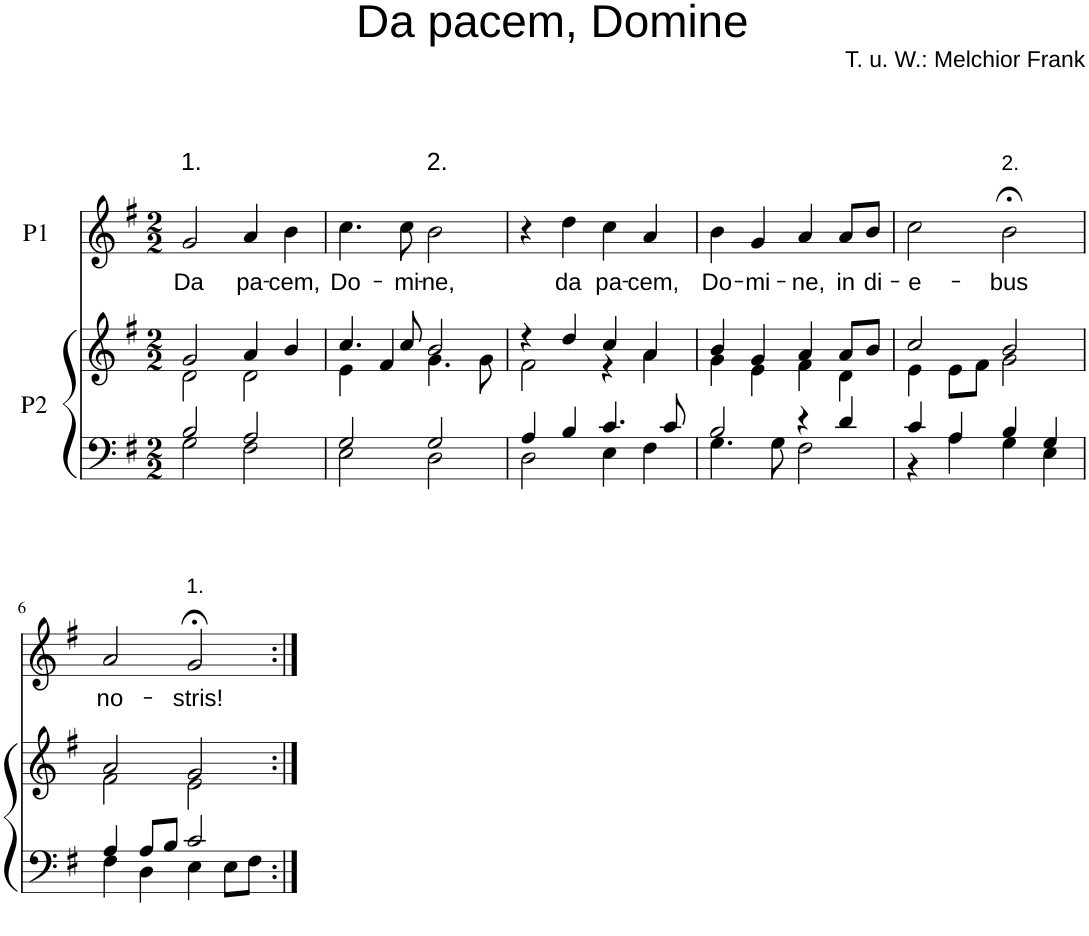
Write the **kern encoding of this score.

**kern	**kern	**kern	**text
*part2	*part2	*part1	*part1
*staff3	*staff2	*staff1	*staff1
*I"P2	*	*I"P1	*
*clefF4	*clefG2	*clefG2	*
*k[f#]	*k[f#]	*k[f#]	*
*G:	*G:	*G:	*
*M2/2	*M2/2	*M2/2	*
=1	=1	=1	=1
*^	*^	*	*
!	!	!	!	!LO:TX:a:t=1.	!
!	!	!	!	!	!LO:LY:b
2B/	2G\	2g/	2d\	2g/	Da
!	!	!	!	!	!LO:LY:b
2A/	2F#\	4a/	2d\	4a/	pa-
!	!	!	!	!	!LO:LY:b
.	.	4b/	.	4b\	-cem,
=2	=2	=2	=2	=2	=2
!	!	!	!	!	!LO:LY:b
2G/	2E\	4.cc/	4e\	4.cc\	Do-
.	.	.	4f#/	.	.
!	!	!	!	!	!LO:LY:b
.	.	8cc/	.	8cc\	-mi-
!	!	!	!	!LO:TX:a:t=2.	!
!	!	!	!	!	!LO:LY:b
2G/	2D\	2b/	4.g\	2b\	-ne,
.	.	.	8g\	.	.
=3	=3	=3	=3	=3	=3
4A/	2D\	4r	2f#\	4r	.
!	!	!	!	!	!LO:LY:b
4B/	.	4dd/	.	4dd\	da
!	!	!	!	!	!LO:LY:b
4.c/	4E\	4cc/	4r	4cc\	pa-
!	!	!	!	!	!LO:LY:b
.	4F#\	4a/	4a\	4a/	-cem,
8c/	.	.	.	.	.
=4	=4	=4	=4	=4	=4
!	!	!	!	!	!LO:LY:b
2B/	4.G\	4b/	4g\	4b\	Do-
!	!	!	!	!	!LO:LY:b
.	.	4g/	4e\	4g/	-mi-
.	8G\	.	.	.	.
!	!	!	!	!	!LO:LY:b
4r	2F#\	4a/	4f#\	4a/	-ne,
!	!	!	!	!	!LO:LY:b
4d/	.	8a/L	4d\	8a/L	in
!	!	!	!	!	!LO:LY:b
.	.	8b/J	.	8b/J	di-
=5	=5	=5	=5	=5	=5
!	!	!	!	!	!LO:LY:b
4c/	4r	2cc/	4e\	2cc\	-e-
4A/	4A\	.	8e\L	.	.
.	.	.	8f#\J	.	.
!	!	!	!	!LO:TX:a:t=2.	!
!	!	!	!	!	!LO:LY:b
4B/	4G\	2b/	2g\	2b;<\	-bus
4G/	4E\	.	.	.	.
!!LO:LB:g=z
=6	=6	=6	=6	=6	=6
!	!	!	!	!	!LO:LY:b
4A/	4F#\	2a/	2f#\	2a/	no-
8A/L	4D\	.	.	.	.
8B/J	.	.	.	.	.
!	!	!	!	!LO:TX:a:t=1.	!
!	!	!	!	!	!LO:LY:b
2c/	4E\	2g/	2e\	2g;</	-stris!
.	8E\L	.	.	.	.
.	8F#\J	.	.	.	.
*v	*v	*	*	*	*
*	*v	*v	*	*
=:|!	=:|!	=:|!	=:|!
*-	*-	*-	*-
